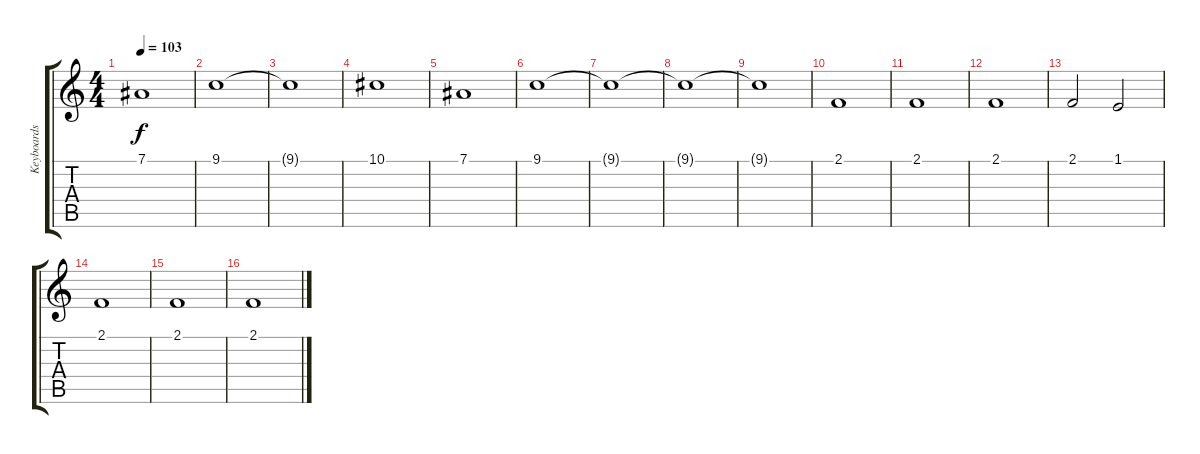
\track ("Keyboards " "Keyboards ") {instrument pad7halo}
\staff {score tabs}
\tuning (Eb4 Bb3 Gb3 Db3 Ab2 Eb2) {hide}
\ts (4 4)
\tempo 103
\clef g2
\ks c
7.1.1{dy f} |
9.1.1 |
9.1{t}.1 |
10.1.1 |
7.1.1 |
9.1.1 |
9.1{t}.1 |
9.1{t}.1 |
9.1{t}.1 |
2.1.1 |
2.1.1 |
2.1.1 |
2.1.2 1.1.2 |
2.1.1 |
2.1.1 |
2.1.1
